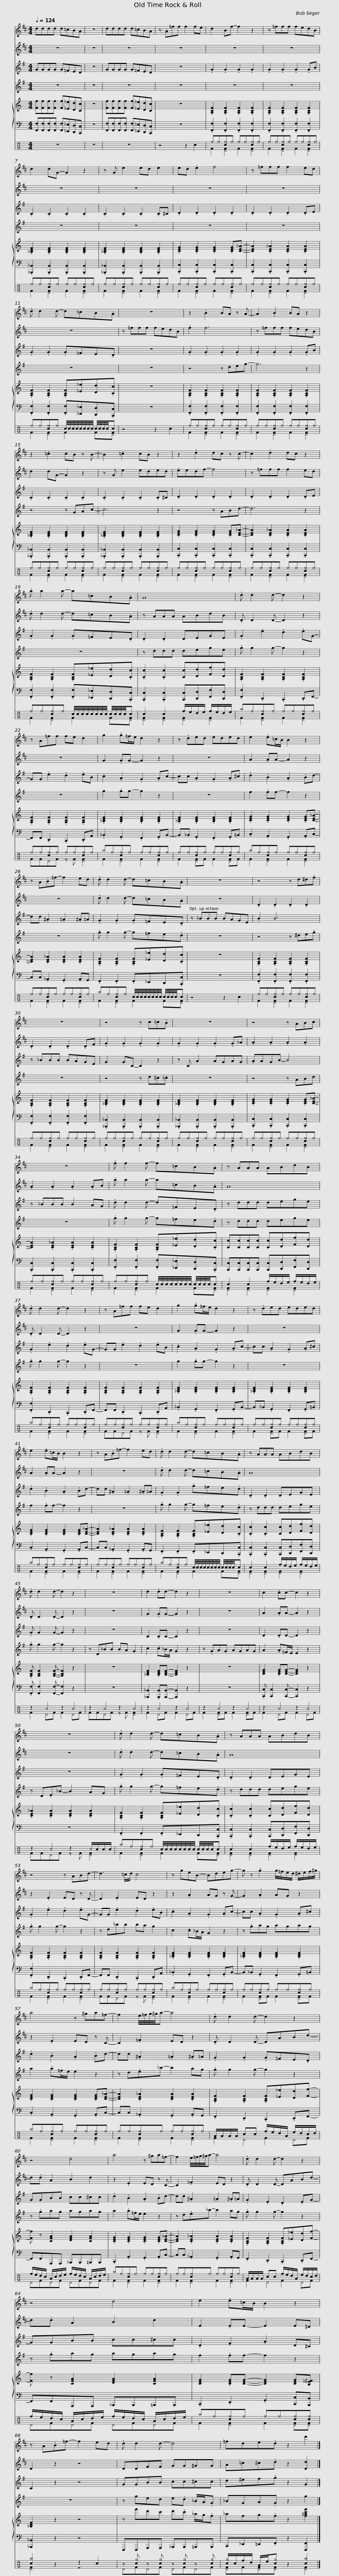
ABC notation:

X:1
%%score 1 2 3 4 { 5 | 6 } ( 7 8 )
L:1/8
Q:1/4=124
M:4/4
I:linebreak $
K:C
V:1 treble transpose=-9
V:2 treble transpose=-9
V:3 treble transpose=-14
V:4 treble transpose=-2
V:5 treble
V:6 bass
V:7 perc
K:none
V:8 perc
K:none
V:1
[K:D] dddd d=cBA | z8 | dddd d=cBA | z .A=ff f2 fe |$ d2 Bf- f2 z2 | %5
 z =fff fedB | d2 dG- G2 z2 | z G e2 ed e2 |$ ed .e2 f4 | z =fff f2 ed | %10
 .d d2 d- d=cB.A | z8 |$ z2 .B2 BA z A- | A2 .B2 BA z2 | z2 .=c2 cB z B- | %15
 B2 .=c2 cB z2 |$ z2 .d2 dc z c- | c2 .d2 dc z2 | .a a2 a- a=cB.A |$ A8 | %20
 .d d2 d- d2 z2 | z A=ff fe d2 | g2 .g=f/e/ d2 z2 |$ z .ded eded | e2 .e=c/B/ B2 z2 | %25
 z A.B=f- f2 ed |$ .d d2 d- d=cB.A | z8 | z4 z d^d.f | z8 |$ %30
 z4 z c=c.B | z8 | z4 z ABc | z8 |$ .f f2 f- f=cB.A | %35
 z AAA ABdB | .d d2 d- d2 z2 |$ z A=ff fe d2 | g2 .g=f/e/ d2 z2 | z .ded eded | %40
 e2 .e=c/B/ B2 z2 |$ z A.B=f- f2 ed | .d d2 d- d=cB.A | z AAA ABdB |$ .d d2 d- d2 z2 | %45
 z8 | d2 .dd- d2 z2 | z8 | c2 .cc- c2 z2 |$ z8 | %50
 .d d2 d- d=cB.A | z AAA ABdB |$ z4 z ABd- | d3 =c/d/ c4 | z geB- Bdeg- |$ %55
 g z .g2 g/=f/e/d/ ^d/e/f/^g/ | a4 z ^ga=f- | f2 e/4=f/4g/4^g/4a- a4 |$ .d d2 d- d2 z2 | z4 d4 | %60
 a4 z ^ga=f- |$ f2 e/4=f/4g/4^g/4a- a4 | .d d2 d- d2 z2 | z4 d4 |$ e2 .e=c/B/ B2 z2 | %65
 z A.B=f- f2 ed | .d d2 d- d4 |$ =fde.d z2 d'2 |] %68
V:2
[K:D] z8 | z8 | z8 | z8 |$ z8 | %5
 z8 | z8 | z8 |$ z8 | z8 | %10
 z8 | z =fff fedB |$ .f2 f6 | z =fff fedB | d2 dG- G2 z2 | %15
 z G e2 eded |$ .eedf- f4 | z =fff f2 ed | .d d2 d- d=cB.A |$ z AAA ABdB | %20
 .D D2 D- D2 z2 | z8 | G2 .GG- G2 z2 |$ z8 | A2 .AA- A2 z2 | %25
 z8 |$ .d d2 d- d=cB.A | z8 | .D2 .D2 .D2 .D2 | .D2 .D2 .D2 .DF |$ %30
 .G2 .G2 .G2 .G2 | .G2 .G2 .G2 .G_A | .A2 .A2 .A2 .A2 | .A2 .A2 .A2 .AB |$ .a a2 a- a=cB.A | %35
 A8 | .D D2 D- D2 z2 |$ z8 | G2 .GG- G2 z2 | z8 | %40
 A2 .AA- A2 z2 |$ z8 | .d d2 d- d=cB.A | A8 |$ .D D2 D- D2 z2 | %45
 z8 | G2 .GG- G2 z2 | z8 | A2 .AA- A2 z2 |$ z8 | %50
 .d d2 d- d=cB.A | A8 |$ z2 .E2 ED z D- | D2 .E2 ED z2 | z2 .A2 AG z G- |$ %55
 G2 .A2 AG z2 | z2 .E2 ED z C- | C2 .=F2 ED z2 |$ .D D2 D- DABd- | d.d A2 B2 d2 | %60
 z2 .E2 ED z C- |$ C2 .=F2 ED z2 | .D D2 D- DABd- | d.d A2 B2 d2 |$ E2 .EE- E2 E^D | %65
 D2 z2 z4 | DDFF GG^GG |$ A=c^c.d z2 [Dd]2 |] %68
V:3
[K:G] GGGG G=FED | z8 | GGGG G=FED | z8 |$ .G2 .G2 .G2 .G2 | %5
 .G2 .G2 .G2 .GB | .C2 .C2 .C2 .C2 | .C2 .C2 .C2 .C^C |$ .D2 .D2 .D2 .D2 | .D2 .D2 .D2 .DE | %10
 .G2 .G2 .G=FE.D | z8 |$ .G2 .G2 .G2 .G2 | .G2 .G2 .G2 .GB | .C2 .C2 .C2 .C2 | %15
 .C2 .C2 .C2 .C^C |$ .D2 .D2 .D2 .D2 | .D2 .D2 .D2 .DE | .G2 .G2 .G=FE.D |$ .D2 .D2 DEGE | %20
 .G2 .e2 .d2 .eG- | GG .e2 .d2 .eB | .c2 .A2 .G2 .Ac- |$ cc .A2 .G2 .A^c | .d2 .B2 .A2 .Bd- | %25
 dd .^A2 .=A2 .^A=A |$ .G2 .G2 .G=FE.D | z _BBB BAGE | .B2 B6 | z _BBB BAGE |$ %30
 G2 GC- C2 z2 | z C A2 AGAG | .AAGB- B4 | z _BBB B2 AG |$ .d d2 d- d=FE.D | %35
 z ddd dege | .G2 .e2 .d2 .eG- |$ GG .e2 .d2 .eB | .c2 .A2 .G2 .Ac- | cc .A2 .G2 .A^c | %40
 .d2 .B2 .A2 .Bd- |$ dd .^A2 .=A2 .^A=A | .G2 .G2 .g=fe.d | .D2 .D2 DEGE |$ .G G2 G- G2 z2 | %45
 z8 | C2 .CC- C2 z2 | z8 | D2 .DD- D2 z2 |$ z8 | %50
 .G2 .G2 .G=FE.D | .D2 .D2 DEGE |$ .G2 .e2 .d2 .eG- | GG .e2 .d2 .eB | .c2 .A2 .G2 .Ac- |$ %55
 cc .A2 .G2 .A^c | .d2 .B2 .A2 .Bd- | dd .^A2 .=A2 .^A=A |$ .G2 .G2 .G=FE.D | GGBB cc^cc | %60
 .d2 .B2 .A2 .Bd- |$ dd .^A2 .=A2 .^A=A | .G2 .E2 .D2 .EG- | GGBB cc^cc |$ .D2 .F2 .A2 D^C | %65
 C2 z2 z4 | GGBB cc^cc |$ d^ef.g z2 G2 |] %68
V:4
[K:G] z8 | z8 | z8 | z8 |$ z8 | %5
 z8 | z8 | z8 |$ z8 | z8 | %10
 z8 | z8 |$ z4 z deg- | g6 z2 | z4 z GAc- | %15
 c6 z2 |$ z4 z ABd- | d6 z2 | z8 |$ z ddd dege | %20
 .g g2 g- g2 z2 | z8 | g2 .gg- g2 z2 |$ z8 | f2 .ff- f2 z2 | %25
 z8 |$ .g g2 g- g=fe.d | z8 | z4 z ^de.g | z8 |$ %30
 z4 z d^c.=c | z8 | z4 z ABd | z8 |$ .g g2 g- g=fe.d | %35
 z ddd dege | .g g2 g- g2 z2 |$ z8 | g2 .gg- g2 z2 | z8 | %40
 f2 .ff- f2 z2 |$ z8 | .g g2 g- g=fe.d | z ddd dege |$ .g g2 g- g2 z2 | %45
 z D_BB BA G2 | c2 .c_B/A/ G2 z2 | z .GAG AGAG | A2 .A=F/E/ E2 z2 |$ z D.E_B- B2 AG | %50
 .g g2 g- g=fe.d | z ddd dege |$ .g g2 g- g2 z2 | z d_bb ba g2 | c2 .c_B/A/ G2 z2 |$ %55
 z .gag agag | a2 .a=f/e/ e2 z2 | z d.e_b- b2 ag |$ .g g2 g- g2 z2 | z .gag agag | %60
 a2 .a=f/e/ e2 z2 |$ z d.e_b- b2 ag | .g g2 g- g2 z2 | z .gag agag |$ f2 .ff- f2 z2 | %65
 z8 | z ged e.d _B/A/.G |$ _BGA.G z2 g2 |] %68
V:5
 [Ff][Ff][Ff][Ff] [Ff][_E_e][Dd][Cc] | z8 | [Ff][Ff][Ff][Ff] [Ff][_E_e][Dd][Cc] | z8 |$ .[A,CF]2 .[A,CF]2 .[A,CF]2 .[A,CF]2 | %5
 .[A,CF]2 .[A,CF]2 .[A,CF]2 .[A,CF]2 | .[_B,DF]2 .[B,DF]2 .[B,DF]2 .[B,DF]2 | .[_B,DF]2 .[B,DF]2 .[B,DF]2 .[B,DF]2 |$ .[CEG]2 .[CEG]2 .[CEG]2 .[CEG][CE_A]- | [CEA]2 .[CE_A]2 .[CEA]2 .[CEA]2 | %10
 .[A,CF]2 .[A,CF]2 .[A,CF][_E_e][Dd].[Cc] | z8 |$ .[A,CF]2 .[A,CF]2 .[A,CF]2 .[A,CF]2 | .[A,CF]2 .[A,CF]2 .[A,CF]2 .[A,CF]2 | .[_B,DF]2 .[B,DF]2 .[B,DF]2 .[B,DF]2 | %15
 .[_B,DF]2 .[B,DF]2 .[B,DF]2 .[B,DF]2 |$ .[CEG]2 .[CEG]2 .[CEG]2 .[CEG][CE_A]- | [CEA]2 .[CE_A]2 .[CEA]2 .[CEA]2 | .[A,CF]2 .[A,CF]2 .[A,CF][_E_e][Dd].[Cc] |$ .[Cc]2 .[Cc]2 [Cc][Dd][Ff][Dd] | %20
 .[A,CF]2 .[A,CF]2 .[A,CF]2 .[A,CF]2 | .[A,CF]2 .[A,CF]2 .[A,CF]2 .[A,CF]2 | .[_B,DF]2 .[B,DF]2 .[B,DF]2 .[B,DF]2 |$ .[_B,DF]2 .[B,DF]2 .[B,DF]2 .[B,DF]2 | .[CEG]2 .[CEG]2 .[CEG]2 .[CEG][CE_A]- | %25
 [CEA]2 .[CE_A]2 .[CEA]2 .[CEA]2 |$ .[A,CF]2 .[A,CF]2 .[A,CF][_E_e][Dd].[Cc] | z8 | .[A,CF]2 .[A,CF]2 .[A,CF]2 .[A,CF]2 | .[A,CF]2 .[A,CF]2 .[A,CF]2 .[A,CF]2 |$ %30
 .[_B,DF]2 .[B,DF]2 .[B,DF]2 .[B,DF]2 | .[_B,DF]2 .[B,DF]2 .[B,DF]2 .[B,DF]2 | .[CEG]2 .[CEG]2 .[CEG]2 .[CEG][CE_A]- | [CEA]2 .[CE_A]2 .[CEA]2 .[CEA]2 |$ .[A,CF]2 .[A,CF]2 .[A,CF][_E_e][Dd].[Cc] | %35
 [Cc][Cc][Cc][Cc] [Cc][Dd][Ff][Dd] | .[A,CF]2 .[A,CF]2 .[A,CF]2 .[A,CF]2 |$ .[A,CF]2 .[A,CF]2 .[A,CF]2 .[A,CF]2 | .[_B,DF]2 .[B,DF]2 .[B,DF]2 .[B,DF]2 | .[_B,DF]2 .[B,DF]2 .[B,DF]2 .[B,DF]2 | %40
 .[CEG]2 .[CEG]2 .[CEG]2 .[CEG][CE_A]- |$ [CEA]2 .[CE_A]2 .[CEA]2 .[CEA]2 | .[A,CF]2 .[A,CF]2 .[A,CF][_E_e][Dd].[Cc] | .[Cc]2 .[Cc]2 [Cc][Dd][Ff][Dd] |$ .[A,CF] [A,CF]2 [A,CF]- [A,CF]2 z2 | %45
 z8 | [_B,DF]2 .[B,DF][B,DF]- [B,DF]2 z2 | z8 | [CEG]2 .[CEG][CEG]- [CEG]2 z2 |$ .[CE_A]2 .[CEA]2 .[CEA]2 .[CEA]2 | %50
 .[A,CF]2 .[A,CF]2 .[A,CF][_E_e][Dd].[Cc] | .[Cc]2 .[Cc]2 [Cc][Dd][Ff][Dd] |$ .[A,CF]2 .[A,CF]2 .[A,CF]2 .[A,CF]2 | .[A,CF]2 .[A,CF]2 .[A,CF]2 .[A,CF]2 | .[_B,DF]2 .[B,DF]2 .[B,DF]2 .[B,DF]2 |$ %55
 .[_B,DF]2 .[B,DF]2 .[B,DF]2 .[B,DF]2 | .[CEG]2 .[CEG]2 .[CEG]2 .[CEG][CE_A]- | [CEA]2 .[CE_A]2 .[CEA]2 .[CEA]2 |$ .[A,CF]2 .[A,CF]2 .[A,CF][_E_e][Dd][Ff]- | [Ff] z [CFA]2 [DFA]2 [CFA]2 | %60
 .[CEG]2 .[CEG]2 .[CEG]2 .[CEG][CE_A]- |$ [CEA]2 .[CE_A]2 .[CEA]2 .[CEA]2 | .[A,CF]2 .[A,CF]2 .[A,CF][_E_e][Dd][Ff]- | [Ff] z [CFA]2 [DFA]2 [CFA]2 |$ [CEG]2 .[CEG][CEG]- [CEG]2 [CEG][B,_E^F] | %65
 [_B,DF]2 z2 z4 | z f'd'c' d'.c' _a/g/.f |$ _afg.f z2 [f=ac'f']2 |] %68
V:6
 [F,,F,][F,,F,][F,,F,][F,,F,] [F,,F,][_E,,_E,][D,,D,][C,,C,] | z8 | [F,,F,][F,,F,][F,,F,][F,,F,] [F,,F,][_E,,_E,][D,,D,][C,,C,] | z8 |$ .[F,,F,]2 .[F,,F,]2 .[F,,F,]2 .[F,,F,]2 | %5
 .[F,,F,]2 .[F,,F,]2 .[F,,F,]2 .[F,,F,]2 | .[_B,,,_B,,]2 .[B,,,B,,]2 .[B,,,B,,]2 .[B,,,B,,]2 | .[_B,,,_B,,]2 .[B,,,B,,]2 .[B,,,B,,]2 .[B,,,B,,]2 |$ .[C,,C,]2 .[C,,C,]2 .[C,,C,]2 .[C,,C,]2 | .[C,,C,]2 .[C,,C,]2 .[C,,C,]2 .[C,,C,]2 | %10
 .[F,,F,]2 .[F,,F,]2 .[F,,F,][_E,,_E,][D,,D,].[C,,C,] | z8 |$ .[F,,F,]2 .[F,,F,]2 .[F,,F,]2 .[F,,F,]2 | .[F,,F,]2 .[F,,F,]2 .[F,,F,]2 .[F,,F,]2 | .[_B,,,_B,,]2 .[B,,,B,,]2 .[B,,,B,,]2 .[B,,,B,,]2 | %15
 .[_B,,,_B,,]2 .[B,,,B,,]2 .[B,,,B,,]2 .[B,,,B,,]2 |$ .[C,,C,]2 .[C,,C,]2 .[C,,C,]2 .[C,,C,]2 | .[C,,C,]2 .[C,,C,]2 .[C,,C,]2 .[C,,C,]2 | .[F,,F,]2 .[F,,F,]2 .[F,,F,][_E,,_E,][D,,D,].[C,,C,] |$ .[C,,C,]2 .[C,,C,]2 [C,,C,][D,,D,][F,,F,][D,,D,] | %20
 .[F,,F,]2 .D,,2 .C,,2 .D,,F,,- | F,,F,, .D,,2 .C,,2 .D,,A,, | ._B,,2 .G,,2 .F,,2 .G,,B,,- |$ B,,_B,, .G,,2 .F,,2 .G,,=B,, | .C,2 .A,,2 .G,,2 .A,,C,- | %25
 C,C, ._A,,2 .G,,2 .A,,G,, |$ .F,,2 .F,,2 .F,,_E,,D,,.[C,,C,] | z8 | .[F,,F,]2 .[F,,F,]2 .[F,,F,]2 .[F,,F,]2 | .[F,,F,]2 .[F,,F,]2 .[F,,F,]2 .[F,,F,]2 |$ %30
 .[_B,,,_B,,]2 .[B,,,B,,]2 .[B,,,B,,]2 .[B,,,B,,]2 | .[_B,,,_B,,]2 .[B,,,B,,]2 .[B,,,B,,]2 .[B,,,B,,]2 | .[C,,C,]2 .[C,,C,]2 .[C,,C,]2 .[C,,C,]2 | .[C,,C,]2 .[C,,C,]2 .[C,,C,]2 .[C,,C,]2 |$ .[F,,F,]2 .[F,,F,]2 .[F,,F,][_E,,_E,][D,,D,].[C,,C,] | %35
 [C,,C,][C,,C,][C,,C,][C,,C,] [C,,C,][D,,D,][F,,F,][D,,D,] | .[F,,F,]2 .D,,2 .C,,2 .D,,F,,- |$ F,,F,, .D,,2 .C,,2 .D,,A,, | ._B,,2 .G,,2 .F,,2 .G,,B,,- | B,,_B,, .G,,2 .F,,2 .G,,=B,, | %40
 .C,2 .A,,2 .G,,2 .A,,C,- |$ C,C, ._A,,2 .G,,2 .A,,G,, | .F,,2 .F,,2 .F,,_E,,D,,.[C,,C,] | .[C,,C,]2 .[C,,C,]2 [C,,C,][D,,D,][F,,F,][D,,D,] |$ .[F,,F,] [F,,F,]2 [F,,F,]- [F,,F,]2 z2 | %45
 z8 | [_B,,,_B,,]2 .[B,,,B,,][B,,,B,,]- [B,,,B,,]2 z2 | z8 | .[C,,C,] [C,,C,]2 [C,,C,]- [C,,C,]2 z2 |$ z8 | %50
 .F,,2 .F,,2 .F,,_E,,D,,.[C,,C,] | .[C,,C,]2 .[C,,C,]2 [C,,C,][D,,D,][F,,F,][D,,D,] |$ .[F,,F,]2 .D,,2 .C,,2 .D,,F,,- | F,,F,, .D,,2 .C,,2 .D,,A,, | ._B,,2 .G,,2 .F,,2 .G,,B,,- |$ %55
 B,,_B,, .G,,2 .F,,2 .G,,=B,, | .C,2 .A,,2 .G,,2 .A,,C,- | C,C, ._A,,2 .G,,2 .A,,G,, |$ .F,,2 .D,,2 .C,,2 .D,,F,,- | F,,F,,A,,,A,,, _B,,,B,,,=B,,,B,,, | %60
 .C,,2 .A,,2 .G,,2 .A,,C,- |$ C,C, ._A,,2 .G,,2 .A,,G,, | .F,,2 .D,,2 .C,,2 .D,,F,,- | F,,F,,A,,,A,,, _B,,,B,,,=B,,,B,,, |$ .C,,2 .E,,2 .G,,2 [C,,C,][B,,,B,,] | %65
 [_B,,,_B,,]2 z2 z4 | F,,,F,,,A,,,A,,, _B,,,B,,,=B,,,B,,, |$ C,,_E,,=E,,.F,, z2 [F,,,F,,]2 |] %68
V:7
 z8 | z8 | z8 | z4 z2 c2 |$ ^f^f[c^f]^f ^f^f[c^f]^f | %5
 ^f^f[c^f]^f ^f^f[c^f]^f | ^f^f[c^f]^f ^f^f[c^f]^f | ^f^f[c^f]^f ^f^f[c^f]^f |$ ^f^f[c^f]^f ^f^f[c^f]^f | ^f^f[c^f]^f ^f^f[c^f]^f | %10
 ^f^f[c^f]^f c/4c/4c/4c/4c/4c/4c/4c/4 c/4c/4c/4c/4c | z4 z2 c2 |$ ^f^f[c^f]^f ^f^f[c^f]^f | ^f^f[c^f]^f ^f^f[c^f]^f | ^f^f[c^f]^f ^f^f[c^f]^f | %15
 ^f^f[c^f]^f ^f^f[c^f]^f |$ ^f^f[c^f]^f ^f^f[c^f]^f | ^f^f[c^f]^f ^f^f[c^f]^f | ^f^f[c^f]^f c/4c/4c/4c/4c/4c/4c/4c/4 c/4c/4c/4c/4c |$ c2 c2 f/e/d/e/ f/e/d/e/ | %20
 ^a^f[c^f]^f ^f^f[c^f]^f | ^f^f[c^f]^f ^f^f[c^f]^f | ^a^f[c^f]^f ^f^f[c^f]^f |$ ^f^f[c^f]^f ^f^f[c^f]^f | ^a^f[c^f]^f ^f^f[c^f]^f | %25
 ^f^f[c^f]^f ^f^f[c^f]^f |$ ^a^f[c^f]^f c/4c/4c/4c/4c/4c/4c/4c/4 c/4c/4c/4c/4c | z4 z2 c2 | ^f^f[c^f]^f ^f^f[c^f]^f | ^f^f[c^f]^f ^f^f[c^f]^f |$ %30
 ^f^f[c^f]^f ^f^f[c^f]^f | ^f^f[c^f]^f ^f^f[c^f]^f | ^f^f[c^f]^f ^f^f[c^f]^f | ^f^f[c^f]^f ^f^f[c^f]^f |$ ^f^f[c^f]^f c/4c/4c/4c/4c/4c/4c/4c/4 c/4c/4c/4c/4c | %35
 c2 c2 f/e/d/e/ f/e/d/e/ | ^a^f[c^f]^f ^f^f[c^f]^f |$ ^f^f[c^f]^f ^f^f[c^f]^f | ^a^f[c^f]^f ^f^f[c^f]^f | ^f^f[c^f]^f ^f^f[c^f]^f | %40
 ^a^f[c^f]^f ^f^f[c^f]^f |$ ^f^f[c^f]^f ^f^f[c^f]^f | ^a^f[c^f]^f c/4c/4c/4c/4c/4c/4c/4c/4 c/4c/4c/4c/4c | c2 c2 f/e/d/e/ f/e/d/e/ |$ z2 ^c2 z2 ^c2 | %45
 z2 ^c2 z2 ^c2 | z2 ^c2 z2 ^c2 | z2 ^c2 z2 ^c2 | z2 ^c2 z2 ^c2 |$ z2 ^c2 z2 ^c/c/c/c/ | %50
 ^a^f[c^f]^f c/4c/4c/4c/4c/4c/4c/4c/4 c/4c/4c/4c/4c | c2 c2 f/e/d/e/ f/e/d/e/ |$ ^a^f[c^f]^f ^f^f[c^f]^f | ^f^f[c^f]^f ^f^f[c^f]^f | ^a^f[c^f]^f ^f^f[c^f]^f |$ %55
 ^f^f[c^f]^f ^f^f[c^f]^f | ^a^f[c^f]^f ^f^f[c^f]^f | ^f^f[c^f]^f ^f^f[c^f]^f |$ A/A/A/A/ cc f/e/d/A/ e/d/c/d/ | f/e/d/c/ A/c/d/e/ f/e/d/c/ A/c/d/e/ | %60
 ^a^f[c^f]^f ^f^f[c^f]^f |$ ^f^f[c^f]^f ^f^f[c^f]^f | A/A/A/A/ cc f/e/d/A/ e/d/c/d/ | f/e/d/c/ A/c/d/e/ f/e/d/c/ A/c/d/e/ |$ ^a^f[c^f]^f ^f^f[c^f][c^f] | %65
 [c^a]2 z2 z2 c2 | z [c^g] z [c^g] z [c^g] z [c^g] |$ [c^g]/c/f/d/ A/e/[c^g] z2 [c^a]2 |] %68
V:8
 x8 | x8 | x8 | x8 |$ F2 [^DF]2 F2 [^DF]2 | %5
 F2 [^DF]2 F2 [^DF]2 | F2 [^DF]2 F2 [^DF]2 | F2 [^DF]2 F2 [^DF]2 |$ F2 [^DF]2 F2 [^DF]2 | F2 [^DF]2 F2 [^DF]2 | %10
 F2 [^DF]2 F2 F[^DF] | x8 |$ F2 [^DF]2 F2 [^DF]2 | F2 [^DF]2 F2 [^DF]2 | F2 [^DF]2 F2 [^DF]2 | %15
 F2 [^DF]2 F2 [^DF]2 |$ F2 [^DF]2 F2 [^DF]2 | F2 [^DF]2 F2 [^DF]2 | F2 [^DF]2 F2 F[^DF] |$ [^DF]2 [^DF]2 [^DF]2 [^DF]2 | %20
 F2 [^DF]2 F2 [^DF]2 | FF^DF z F [^DF]2 | F2 [^DF]2 F2 [^DF]2 |$ F2 [^DF]F F2 [^DF]F | F2 [^DF]2 F2 [^DF]2 | %25
 F2 [^DF]2 F2 [^DF]2 |$ F2 [^DF]2 F2 F[^DF] | x8 | F2 [^DF]2 F2 [^DF]2 | F2 [^DF]2 F2 [^DF]2 |$ %30
 F2 [^DF]2 F2 [^DF]2 | F2 [^DF]2 F2 [^DF]2 | F2 [^DF]2 F2 [^DF]2 | F2 [^DF]2 F2 [^DF]2 |$ F2 [^DF]2 F2 F[^DF] | %35
 [^DF]2 [^DF]2 [^DF]2 [^DF]2 | F2 [^DF]2 F2 [^DF]2 |$ FF^DF z F [^DF]2 | F2 [^DF]2 F2 [^DF]2 | F2 [^DF]F F2 [^DF]F | %40
 F2 [^DF]2 F2 [^DF]2 |$ F2 [^DF]2 F2 [^DF]2 | F2 [^DF]2 F2 F[^DF] | [^DF]2 [^DF]2 [^DF]2 [^DF]2 |$ F2 ^DF F2 ^DF | %45
 FF^DF z F [^DF]2 | F2 ^DF F2 ^DF | F2 [^DF]F F2 [^DF]F | F2 ^DF F2 ^DF |$ FF^DF z F [^DF]2 | %50
 F2 [^DF]2 F2 F[^DF] | [^DF]2 [^DF]2 [^DF]2 [^DF]2 |$ F2 [^DF]2 F2 [^DF]2 | FF^DF z F [^DF]2 | F2 [^DF]2 F2 [^DF]2 |$ %55
 F2 [^DF]F F2 [^DF]F | F2 [^DF]2 F2 [^DF]2 | F2 [^DF]2 F2 [^DF]2 |$ F2 ^D2 F2 ^DF | ^DF^DF ^DF^DF | %60
 F2 [^DF]2 F2 [^DF]2 |$ F2 [^DF]2 F2 [^DF]2 | F2 ^D2 F2 ^DF | ^DF^DF ^DF^DF |$ F2 [^DF]2 F2 [^DF][^DF] | %65
 [^DF]2 z2 z4 | ^DF^DF ^DF^DF |$ [^DF]F[^DF][^DF] z2 [^DF]2 |] %68
